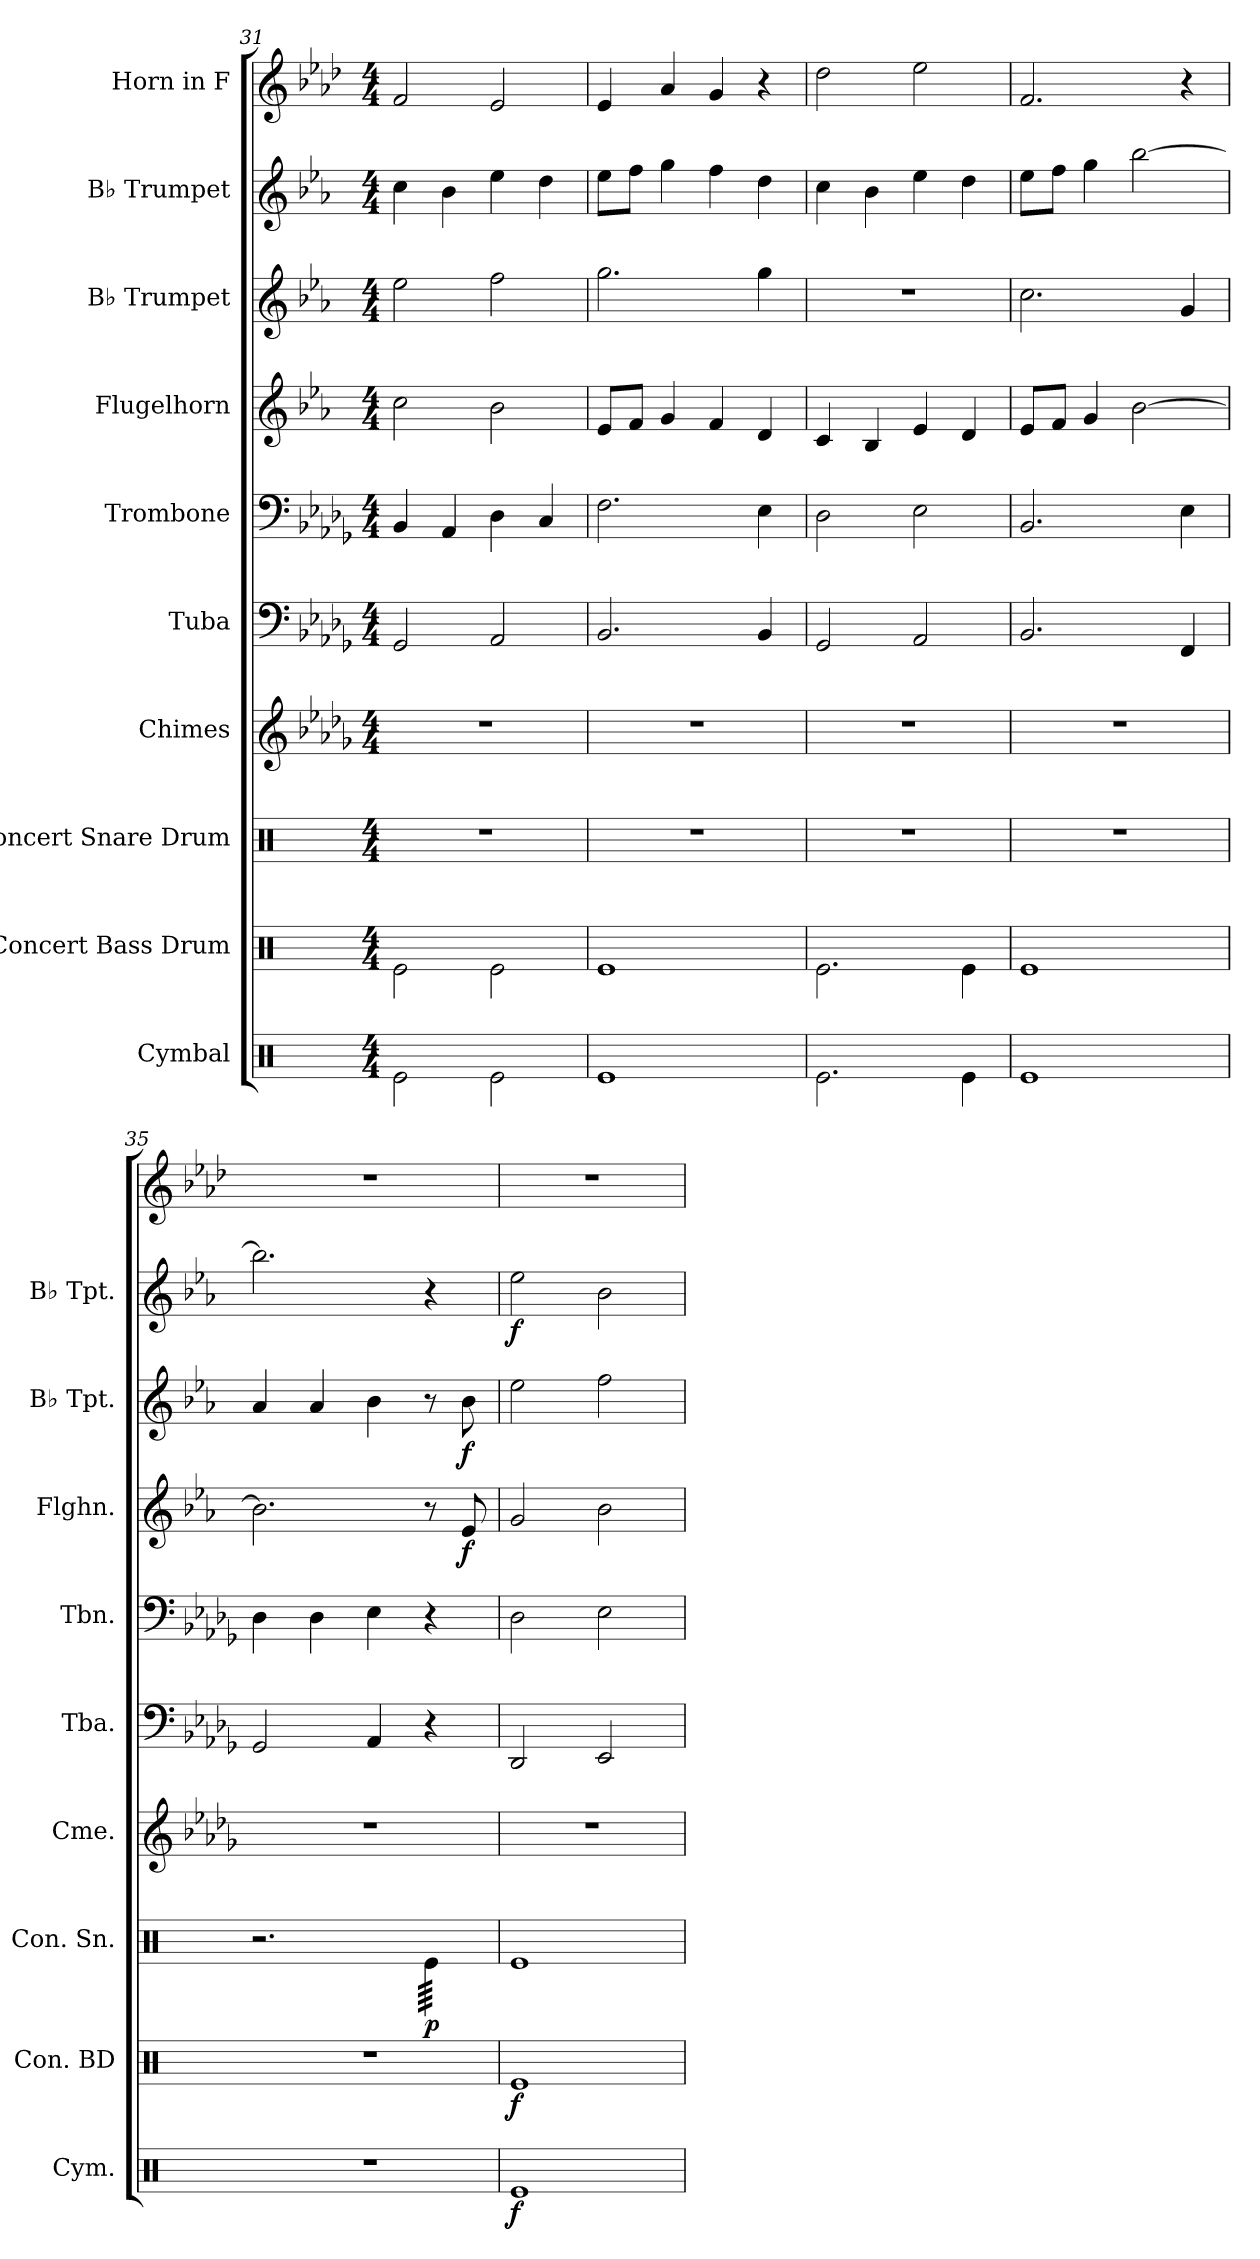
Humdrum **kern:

**kern	**dynam	**kern	**dynam	**kern	**dynam	**kern	**kern	**kern	**kern	**dynam	**kern	**dynam	**kern	**dynam	**kern
*part10	*part10	*part9	*part9	*part8	*part8	*part7	*part6	*part5	*part4	*part4	*part3	*part3	*part2	*part2	*part1
*staff10	*staff10	*staff9	*staff9	*staff8	*staff8	*staff7	*staff6	*staff5	*staff4	*staff4	*staff3	*staff3	*staff2	*staff2	*staff1
*I"Cymbal	*	*I"Concert Bass Drum	*	*I"Concert Snare Drum	*	*I"Chimes	*I"Tuba	*I"Trombone	*I"Flugelhorn	*	*I"B♭ Trumpet	*	*I"B♭ Trumpet	*	*I"Horn in F
*I'Cym.	*	*I'Con. BD	*	*I'Con. Sn.	*	*I'Cme.	*I'Tba.	*I'Tbn.	*I'Flghn.	*	*I'B♭ Tpt.	*	*I'B♭ Tpt.	*	*
*clefX	*	*clefX	*	*clefX	*	*clefG2	*clefF4	*clefF4	*clefG2	*	*clefG2	*	*clefG2	*	*clefG2
*	*	*	*	*	*	*	*	*	*ITrd1c2	*	*ITrd1c2	*	*ITrd1c2	*	*ITrd4c7
*k[]	*	*k[]	*	*k[]	*	*k[b-e-a-d-g-]	*k[b-e-a-d-g-]	*k[b-e-a-d-g-]	*k[b-e-a-d-g-]	*	*k[b-e-a-d-g-]	*	*k[b-e-a-d-g-]	*	*k[b-e-a-d-g-]
*M4/4	*	*M4/4	*	*M4/4	*	*M4/4	*M4/4	*M4/4	*M4/4	*	*M4/4	*	*M4/4	*	*M4/4
=31	=31	=31	=31	=31	=31	=31	=31	=31	=31	=31	=31	=31	=31	=31	=31
2Re\	.	2Re\	.	1r	.	1r	2GG-/	4BB-/	2b-\	.	2dd-\	.	4b-\	.	2B-/
.	.	.	.	.	.	.	.	4AA-/	.	.	.	.	4a-\	.	.
2Re\	.	2Re\	.	.	.	.	2AA-/	4D-\	2a-\	.	2ee-\	.	4dd-\	.	2A-/
.	.	.	.	.	.	.	.	4C/	.	.	.	.	4cc\	.	.
=32	=32	=32	=32	=32	=32	=32	=32	=32	=32	=32	=32	=32	=32	=32	=32
1Re	.	1Re	.	1r	.	1r	2.BB-/	2.F\	8d-/L	.	2.ff\	.	8dd-\L	.	4A-/
.	.	.	.	.	.	.	.	.	8e-/J	.	.	.	8ee-\J	.	.
.	.	.	.	.	.	.	.	.	4f/	.	.	.	4ff\	.	4d-/
.	.	.	.	.	.	.	.	.	4e-/	.	.	.	4ee-\	.	4c/
.	.	.	.	.	.	.	4BB-/	4E-\	4c/	.	4ff\	.	4cc\	.	4r
!!LO:PB:g=z
=33	=33	=33	=33	=33	=33	=33	=33	=33	=33	=33	=33	=33	=33	=33	=33
2.Re\	.	2.Re\	.	1r	.	1r	2GG-/	2D-\	4B-/	.	1r	.	4b-\	.	2g-\
.	.	.	.	.	.	.	.	.	4A-/	.	.	.	4a-\	.	.
.	.	.	.	.	.	.	2AA-/	2E-\	4d-/	.	.	.	4dd-\	.	2a-\
4Re\	.	4Re\	.	.	.	.	.	.	4c/	.	.	.	4cc\	.	.
=34	=34	=34	=34	=34	=34	=34	=34	=34	=34	=34	=34	=34	=34	=34	=34
1Re	.	1Re	.	1r	.	1r	2.BB-/	2.BB-/	8d-/L	.	2.b-\	.	8dd-\L	.	2.B-/
.	.	.	.	.	.	.	.	.	8e-/J	.	.	.	8ee-\J	.	.
.	.	.	.	.	.	.	.	.	4f/	.	.	.	4ff\	.	.
.	.	.	.	.	.	.	.	.	[2a-\	.	.	.	[2aa-\	.	.
.	.	.	.	.	.	.	4FF/	4E-\	.	.	4f/	.	.	.	4r
=35	=35	=35	=35	=35	=35	=35	=35	=35	=35	=35	=35	=35	=35	=35	=35
1r	.	1r	.	2.r	.	1r	2GG-/	4D-\	2.a-\]	.	4g-/	.	2.aa-\]	.	1r
.	.	.	.	.	.	.	.	4D-\	.	.	4g-/	.	.	.	.
.	.	.	.	.	.	.	4AA-/	4E-\	.	.	4a-\	.	.	.	.
!	!	!	!	!	!LO:DY:b	!	!	!	!	!	!	!	!	!	!
*	*	*	*	*tremolo	*	*	*	*	*	*	*	*	*	*	*
.	.	.	.	64Re\LLLL	p	.	4r	4r	8r	.	8r	.	4r	.	.
.	.	.	.	64Re\	.	.	.	.	.	.	.	.	.	.	.
.	.	.	.	64Re\	.	.	.	.	.	.	.	.	.	.	.
.	.	.	.	64Re\	.	.	.	.	.	.	.	.	.	.	.
.	.	.	.	64Re\	.	.	.	.	.	.	.	.	.	.	.
.	.	.	.	64Re\	.	.	.	.	.	.	.	.	.	.	.
.	.	.	.	64Re\	.	.	.	.	.	.	.	.	.	.	.
.	.	.	.	64Re\	.	.	.	.	.	.	.	.	.	.	.
!	!	!	!	!	!	!	!	!	!	!LO:DY:b	!	!LO:DY:b	!	!	!
.	.	.	.	64Re\	.	.	.	.	8d-/	f	8a-\	f	.	.	.
.	.	.	.	64Re\	.	.	.	.	.	.	.	.	.	.	.
.	.	.	.	64Re\	.	.	.	.	.	.	.	.	.	.	.
.	.	.	.	64Re\	.	.	.	.	.	.	.	.	.	.	.
.	.	.	.	64Re\	.	.	.	.	.	.	.	.	.	.	.
.	.	.	.	64Re\	.	.	.	.	.	.	.	.	.	.	.
.	.	.	.	64Re\	.	.	.	.	.	.	.	.	.	.	.
.	.	.	.	64Re\JJJJ	.	.	.	.	.	.	.	.	.	.	.
*	*	*	*	*Xtremolo	*	*	*	*	*	*	*	*	*	*	*
=36	=36	=36	=36	=36	=36	=36	=36	=36	=36	=36	=36	=36	=36	=36	=36
!	!LO:DY:b	!	!LO:DY:b	!	!	!	!	!	!	!	!	!	!	!LO:DY:b	!
1Re	f	1Re	f	1Re	.	1r	2DD-/	2D-\	2f/	.	2dd-\	.	2dd-\	f	1r
.	.	.	.	.	.	.	2EE-/	2E-\	2a-\	.	2ee-\	.	2a-\	.	.
=	=	=	=	=	=	=	=	=	=	=	=	=	=	=	=
*-	*-	*-	*-	*-	*-	*-	*-	*-	*-	*-	*-	*-	*-	*-	*-
